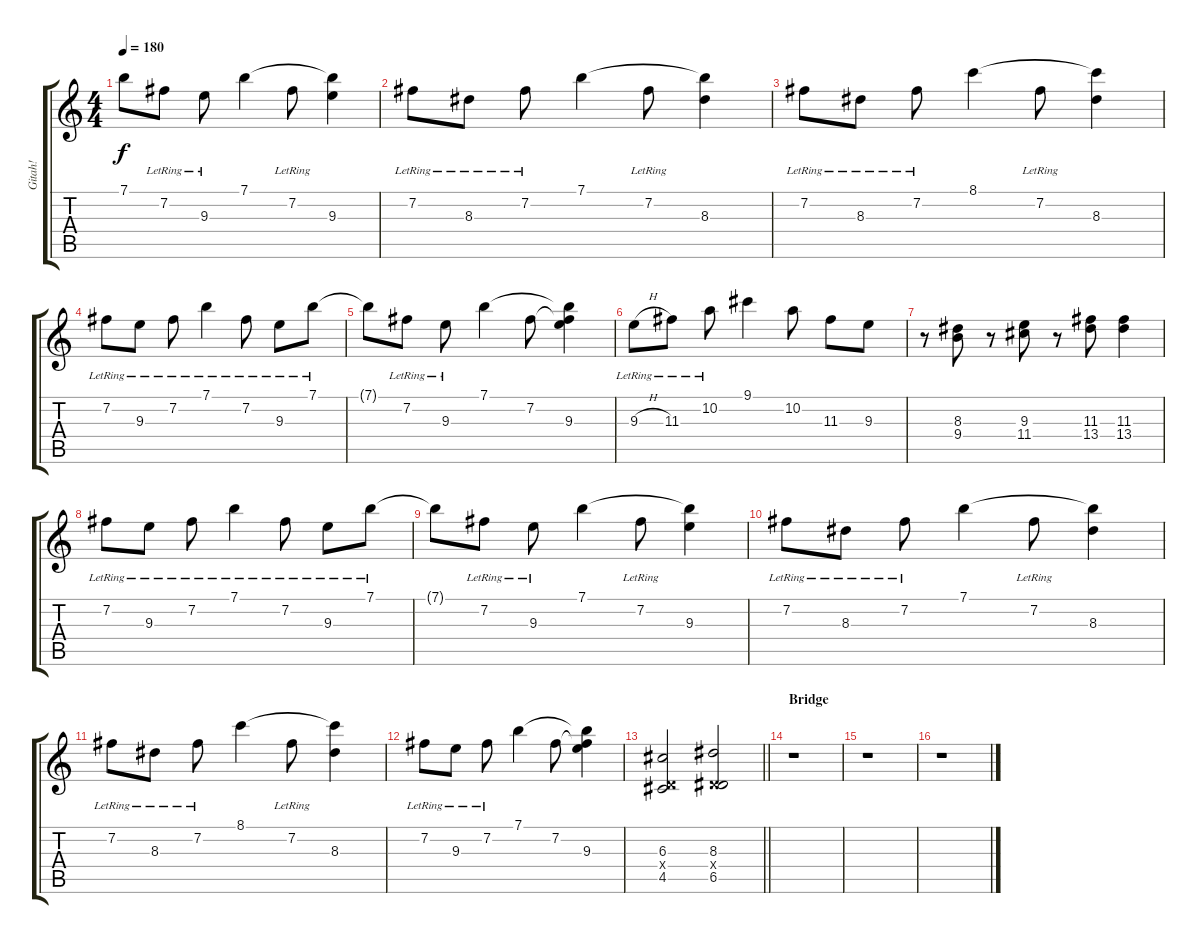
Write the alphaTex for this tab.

\track ("Gitah!" "Gitah!") {instrument distortionguitar}
\staff {score tabs}
\tuning (E4 B3 G3 D3 A2 E2) {hide}
\ts (4 4)
\tempo 180
\clef g2
\ks c
7.1{t}.8{dy f} 7.2{lr}.8 9.3{lr}.8 7.1.4 7.2{lr}.8 (7.1{t} 9.3).4 |
7.2{lr}.8 8.3{lr}.8 7.2{lr}.8 7.1.4 7.2{lr}.8 (7.1{t} 8.3).4 |
7.2{lr}.8 8.3{lr}.8 7.2{lr}.8 8.1.4 7.2{lr}.8 (8.1{t} 8.3).4 |
7.2{lr}.8 9.3{lr}.8 7.2{lr}.8 7.1{lr}.4 7.2{lr}.8 9.3{lr}.8 7.1{lr}.8 |
7.1{t}.8 7.2{lr}.8 9.3{lr}.8 7.1.4 7.2.8 (7.1{t} 7.2{t} 9.3).4 |
9.3{h lr}.8 11.3{lr}.8 10.2{lr}.8 9.1.4 10.2.8 11.3.8 9.3.8 |
r.8 (8.3 9.4).8 r.8 (9.3 11.4).8 r.8 (11.3 13.4).8 (11.3 13.4).4 |
7.2{lr}.8 9.3{lr}.8 7.2{lr}.8 7.1{lr}.4 7.2{lr}.8 9.3{lr}.8 7.1{lr}.8 |
7.1{t}.8 7.2{lr}.8 9.3{lr}.8 7.1.4 7.2{lr}.8 (7.1{t} 9.3).4 |
7.2{lr}.8 8.3{lr}.8 7.2{lr}.8 7.1.4 7.2{lr}.8 (7.1{t} 8.3).4 |
7.2{lr}.8 8.3{lr}.8 7.2{lr}.8 8.1.4 7.2{lr}.8 (8.1{t} 8.3).4 |
7.2{lr}.8 9.3{lr}.8 7.2{lr}.8 7.1.4 7.2.8 (7.1{t} 7.2{t} 9.3).4 |
\barLineRight lightlight
(6.3 0.4{x} 4.5).2 (8.3 0.4{x} 6.5).2 |
\section ("" "Bridge")
r.1 |
r.1 |
r.1
